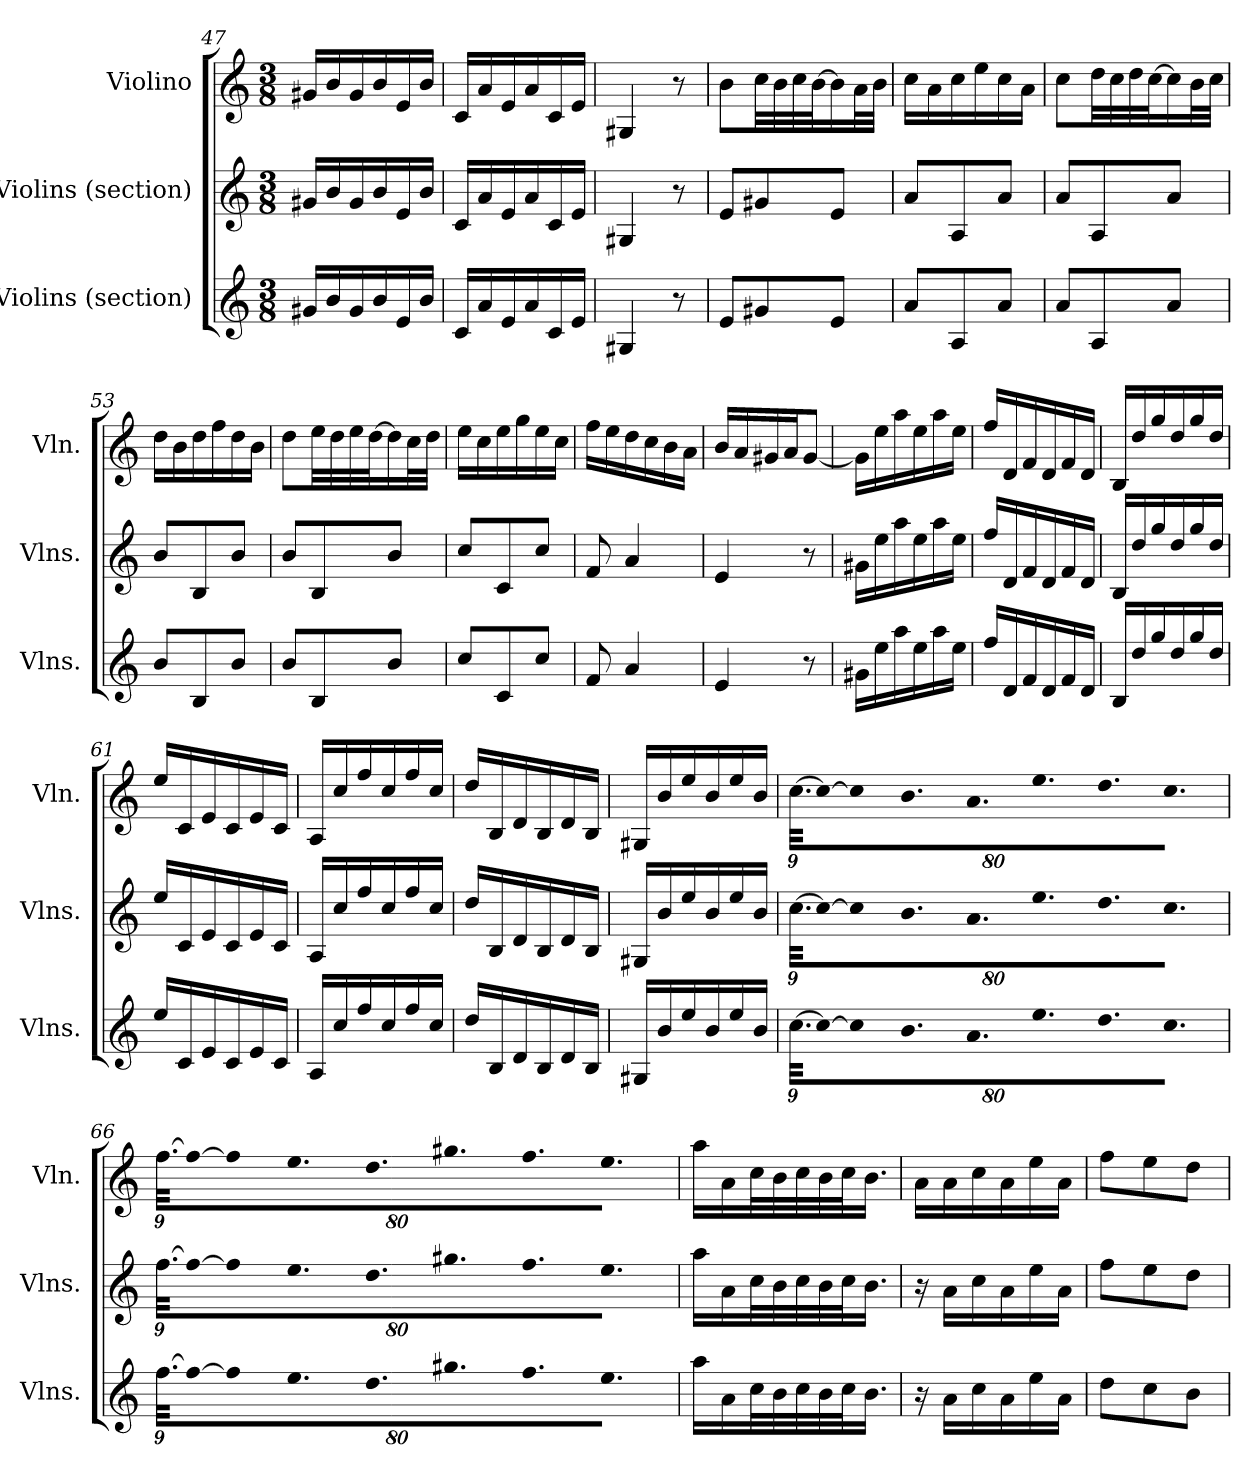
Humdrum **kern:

**kern	**kern	**kern
*part3	*part2	*part1
*staff3	*staff2	*staff1
*I"Violins (section)	*I"Violins (section)	*I"Violino
*I'Vlns.	*I'Vlns.	*I'Vln.
!!LO:LB:g=z
*clefG2	*clefG2	*clefG2
*k[]	*k[]	*k[]
*M3/8	*M3/8	*M3/8
=47	=47	=47
16g#X/LL	16g#X/LL	16g#X/LL
16b/	16b/	16b/
16g#/	16g#/	16g#/
16b/	16b/	16b/
16e/	16e/	16e/
16b/JJ	16b/JJ	16b/JJ
=48	=48	=48
16c/LL	16c/LL	16c/LL
16a/	16a/	16a/
16e/	16e/	16e/
16a/	16a/	16a/
16c/	16c/	16c/
16e/JJ	16e/JJ	16e/JJ
=49	=49	=49
4G#X/	4G#X/	4G#X/
8r	8r	8r
=50	=50	=50
8e/L	8e/L	8b\L
8g#X/	8g#X/	32cc\LL
.	.	32b\
.	.	32cc\
.	.	[32b\J
8e/J	8e/J	16b\]
.	.	32a\L
.	.	32b\JJJ
=51	=51	=51
8a/L	8a/L	16cc\LL
.	.	16a\
8A/	8A/	16cc\
.	.	16ee\
8a/J	8a/J	16cc\
.	.	16a\JJ
=52	=52	=52
8a/L	8a/L	8cc\L
8A/	8A/	32dd\LL
.	.	32cc\
.	.	32dd\
.	.	[32cc\J
8a/J	8a/J	16cc\]
.	.	32b\L
.	.	32cc\JJJ
!!LO:LB:g=z
=53	=53	=53
8b/L	8b/L	16dd\LL
.	.	16b\
8B/	8B/	16dd\
.	.	16ff\
8b/J	8b/J	16dd\
.	.	16b\JJ
=54	=54	=54
8b/L	8b/L	8dd\L
8B/	8B/	32ee\LL
.	.	32dd\
.	.	32ee\
.	.	[32dd\J
8b/J	8b/J	16dd\]
.	.	32cc\L
.	.	32dd\JJJ
=55	=55	=55
8cc/L	8cc/L	16ee\LL
.	.	16cc\
8c/	8c/	16ee\
.	.	16gg\
8cc/J	8cc/J	16ee\
.	.	16cc\JJ
=56	=56	=56
8f/	8f/	16ff\LL
.	.	16ee\
4a/	4a/	16dd\
.	.	16cc\
.	.	16b\
.	.	16a\JJ
=57	=57	=57
4e/	4e/	16b/LL
.	.	16a/
.	.	16g#X/
.	.	16a/J
8r	8r	[8g#/J
=58	=58	=58
16g#X\LL	16g#X\LL	16g#\LL]
16ee\	16ee\	16ee\
16aa\	16aa\	16aa\
16ee\	16ee\	16ee\
16aa\	16aa\	16aa\
16ee\JJ	16ee\JJ	16ee\JJ
!!LO:PB:g=z
=59	=59	=59
16ff/LL	16ff/LL	16ff/LL
16d/	16d/	16d/
16f/	16f/	16f/
16d/	16d/	16d/
16f/	16f/	16f/
16d/JJ	16d/JJ	16d/JJ
=60	=60	=60
16B/LL	16B/LL	16B/LL
16dd/	16dd/	16dd/
16gg/	16gg/	16gg/
16dd/	16dd/	16dd/
16gg/	16gg/	16gg/
16dd/JJ	16dd/JJ	16dd/JJ
=61	=61	=61
16ee/LL	16ee/LL	16ee/LL
16c/	16c/	16c/
16e/	16e/	16e/
16c/	16c/	16c/
16e/	16e/	16e/
16c/JJ	16c/JJ	16c/JJ
=62	=62	=62
16A/LL	16A/LL	16A/LL
16cc/	16cc/	16cc/
16ff/	16ff/	16ff/
16cc/	16cc/	16cc/
16ff/	16ff/	16ff/
16cc/JJ	16cc/JJ	16cc/JJ
=63	=63	=63
16dd/LL	16dd/LL	16dd/LL
16B/	16B/	16B/
16d/	16d/	16d/
16B/	16B/	16B/
16d/	16d/	16d/
16B/JJ	16B/JJ	16B/JJ
=64	=64	=64
16G#X/LL	16G#X/LL	16G#X/LL
16b/	16b/	16b/
16ee/	16ee/	16ee/
16b/	16b/	16b/
16ee/	16ee/	16ee/
16b/JJ	16b/JJ	16b/JJ
!!LO:LB:g=z
=65	=65	=65
*Xbrackettup	*Xbrackettup	*Xbrackettup
[36.cc\KKL	[36.cc\KKL	[36.cc\KKL
!LO:N:vis=8	!LO:N:vis=8	!LO:N:vis=8
640%71cc\_	640%71cc\_	640%71cc\_
!LO:N:vis=64	!LO:N:vis=64	!LO:N:vis=64
640%9cc\KLL]	640%9cc\KLL]	640%9cc\KLL]
36.b\	36.b\	36.b\
36.a\	36.a\	36.a\
36.ee\	36.ee\	36.ee\
36.dd\	36.dd\	36.dd\
36.cc\JJJ	36.cc\JJJ	36.cc\JJJ
=66	=66	=66
[36.ff\KKL	[36.ff\KKL	[36.ff\KKL
!LO:N:vis=8	!LO:N:vis=8	!LO:N:vis=8
640%71ff\_	640%71ff\_	640%71ff\_
!LO:N:vis=64	!LO:N:vis=64	!LO:N:vis=64
640%9ff\KLL]	640%9ff\KLL]	640%9ff\KLL]
36.ee\	36.ee\	36.ee\
36.dd\	36.dd\	36.dd\
36.gg#X\	36.gg#X\	36.gg#X\
36.ff\	36.ff\	36.ff\
36.ee\JJJ	36.ee\JJJ	36.ee\JJJ
=67	=67	=67
16aa\LL	16aa\LL	16aa\LL
16a\	16a\	16a\
32cc\L	32cc\L	32cc\L
32b\	32b\	32b\
32cc\	32cc\	32cc\
32b\	32b\	32b\
32cc\J	32cc\J	32cc\J
16.b\JJ	16.b\JJ	16.b\JJ
=68	=68	=68
16r	16r	16a\LL
16a\LL	16a\LL	16a\
16cc\	16cc\	16cc\
16a\	16a\	16a\
16ee\	16ee\	16ee\
16a\JJ	16a\JJ	16a\JJ
!!LO:LB:g=z
=69	=69	=69
8dd\L	8ff\L	8ff\L
8cc\	8ee\	8ee\
8b\J	8dd\J	8dd\J
=	=	=
*-	*-	*-
